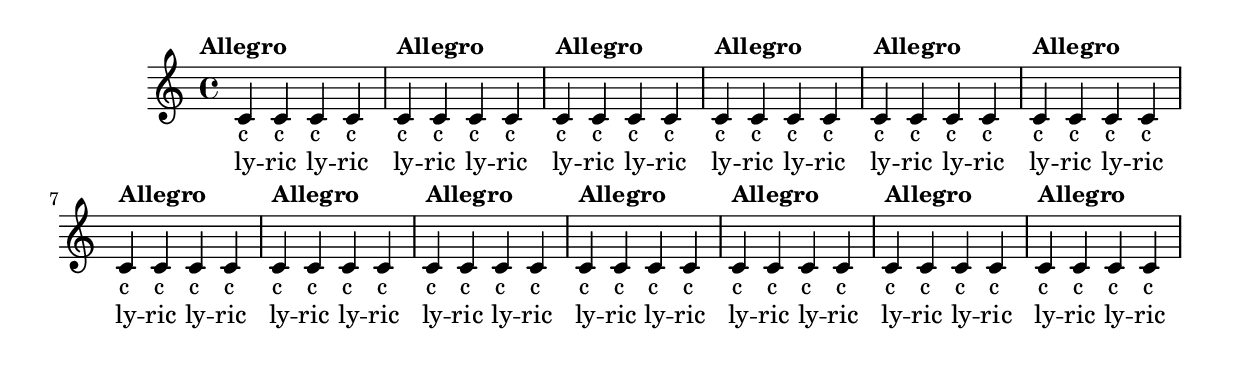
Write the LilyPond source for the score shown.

\version "2.16.0"

\header {

  texidoc = "
    NoteNames context should be close to the related notes,
    and should not collide with the tempo markings.
  "
}

\paper {
  system-system-spacing
    #'basic-distance = #10 % increase this value for more space
}

notes = \relative c {
  c'4 c c c
}

mylyrics = \lyricmode {
  \tempo "Allegro"
  ly -- ric ly -- ric
}

\score {
  <<
    \new Voice = "voice" {
      \repeat unfold 13 \notes
    }
    \context NoteNames  {
      \repeat unfold 13 \notes
    }
    \new Lyrics \lyricsto "voice" {
      \repeat unfold 13 \mylyrics
    }
  >>
}
